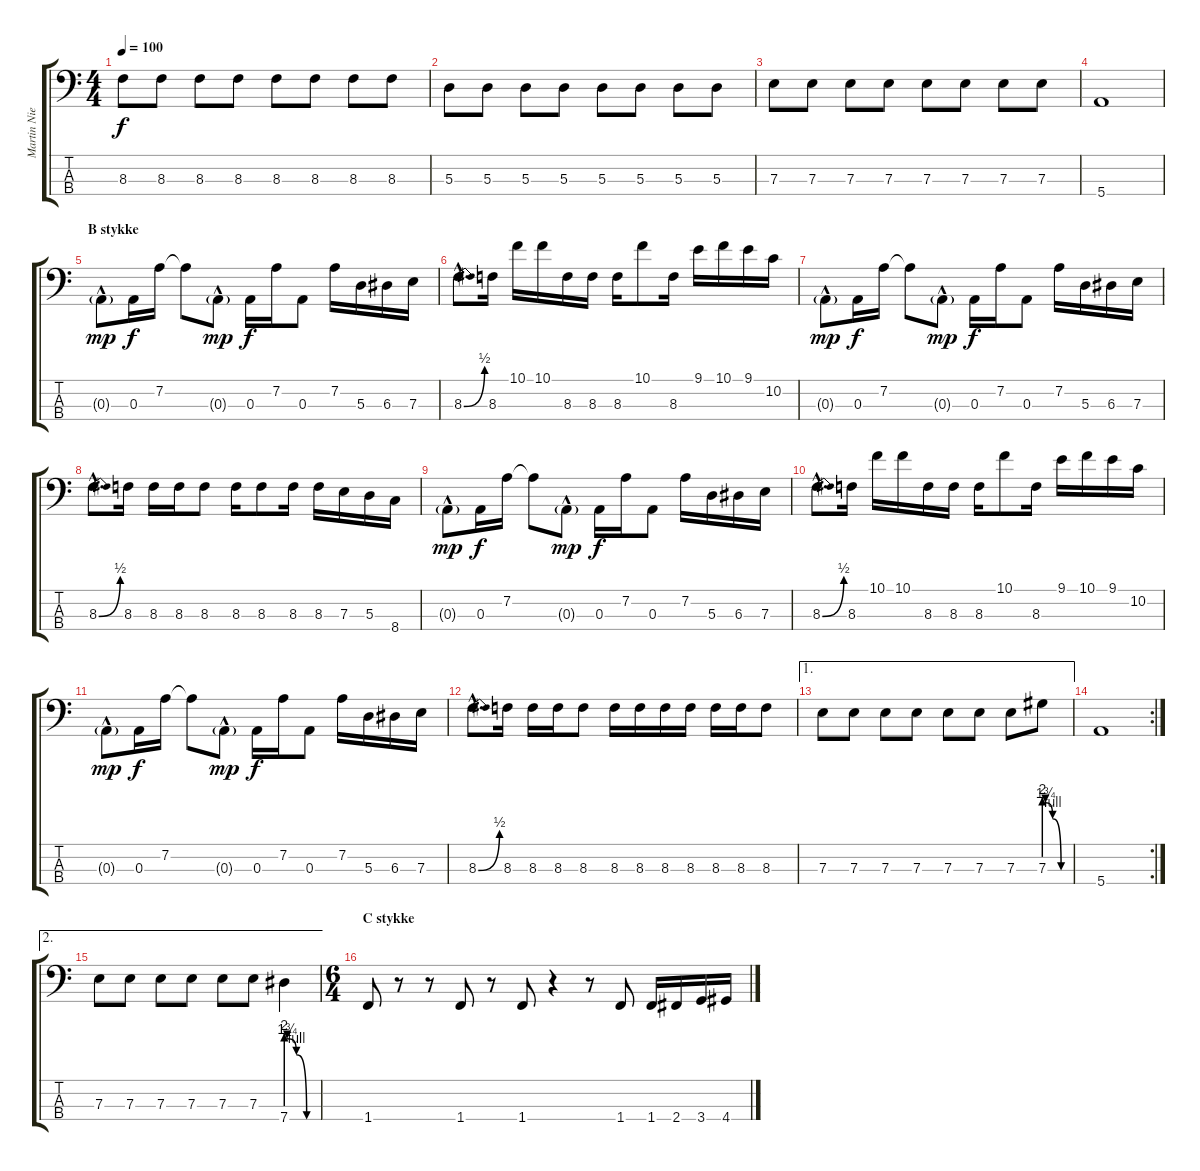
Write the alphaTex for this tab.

\track ("Martin Nielsen (Bass)" "Martin Nie") {instrument electricbasspick}
\staff {score tabs}
\tuning (G2 D2 A1 E1) {hide}
\ts (4 4)
\tempo 100
\clef f4
\ks c
8.3.8{dy f} 8.3.8 8.3.8 8.3.8 8.3.8 8.3.8 8.3.8 8.3.8 |
5.3.8 5.3.8 5.3.8 5.3.8 5.3.8 5.3.8 5.3.8 5.3.8 |
7.3.8 7.3.8 7.3.8 7.3.8 7.3.8 7.3.8 7.3.8 7.3.8 |
5.4.1 |
\section ("" "B stykke")
0.3{g hac}.8{dy mp} 0.3.16{dy f} 7.2.16 7.2{t}.8 0.3{g hac}.8{dy mp} 0.3.16{dy f} 7.2.16 0.3.8 7.2.16 5.3.16 6.3.16 7.3.16 |
8.3{be (bend 0 0 60 2) hac}.8{d} 8.3.16 10.1.16 10.1.16 8.3.16 8.3.16 8.3.16 10.1.8 8.3.16 9.1.16 10.1.16 9.1.16 10.2.16 |
0.3{g hac}.8{dy mp} 0.3.16{dy f} 7.2.16 7.2{t}.8 0.3{g hac}.8{dy mp} 0.3.16{dy f} 7.2.16 0.3.8 7.2.16 5.3.16 6.3.16 7.3.16 |
8.3{be (bend 0 0 60 2) hac}.8{d} 8.3.16 8.3.16 8.3.16 8.3.8 8.3.16 8.3.8 8.3.16 8.3.16 7.3.16 5.3.16 8.4.16 |
0.3{g hac}.8{dy mp} 0.3.16{dy f} 7.2.16 7.2{t}.8 0.3{g hac}.8{dy mp} 0.3.16{dy f} 7.2.16 0.3.8 7.2.16 5.3.16 6.3.16 7.3.16 |
8.3{be (bend 0 0 60 2) hac}.8{d} 8.3.16 10.1.16 10.1.16 8.3.16 8.3.16 8.3.16 10.1.8 8.3.16 9.1.16 10.1.16 9.1.16 10.2.16 |
0.3{g hac}.8{dy mp} 0.3.16{dy f} 7.2.16 7.2{t}.8 0.3{g hac}.8{dy mp} 0.3.16{dy f} 7.2.16 0.3.8 7.2.16 5.3.16 6.3.16 7.3.16 |
8.3{be (bend 0 0 60 2) hac}.8{d} 8.3.16 8.3.16 8.3.16 8.3.8 8.3.16 8.3.16 8.3.16 8.3.16 8.3.16 8.3.16 8.3.8 |
\ae 1
7.3.8 7.3.8 7.3.8 7.3.8 7.3.8 7.3.8 7.3.8 7.3{be (custom 0 8 3 7 20 4 40 0 60 0)}.8 |
\rc 2
5.4.1 |
\ae 2
7.3.8 7.3.8 7.3.8 7.3.8 7.3.8 7.3.8 7.4{be (custom 0 8 2 7 20 4 40 0 60 0)}.4 |
\ts (6 4)
\section ("" "C stykke")
1.4.8 r.8 r.8 1.4.8 r.8 1.4.8 r.4 r.8 1.4.8 1.4.16 2.4.16 3.4.16 4.4.16
